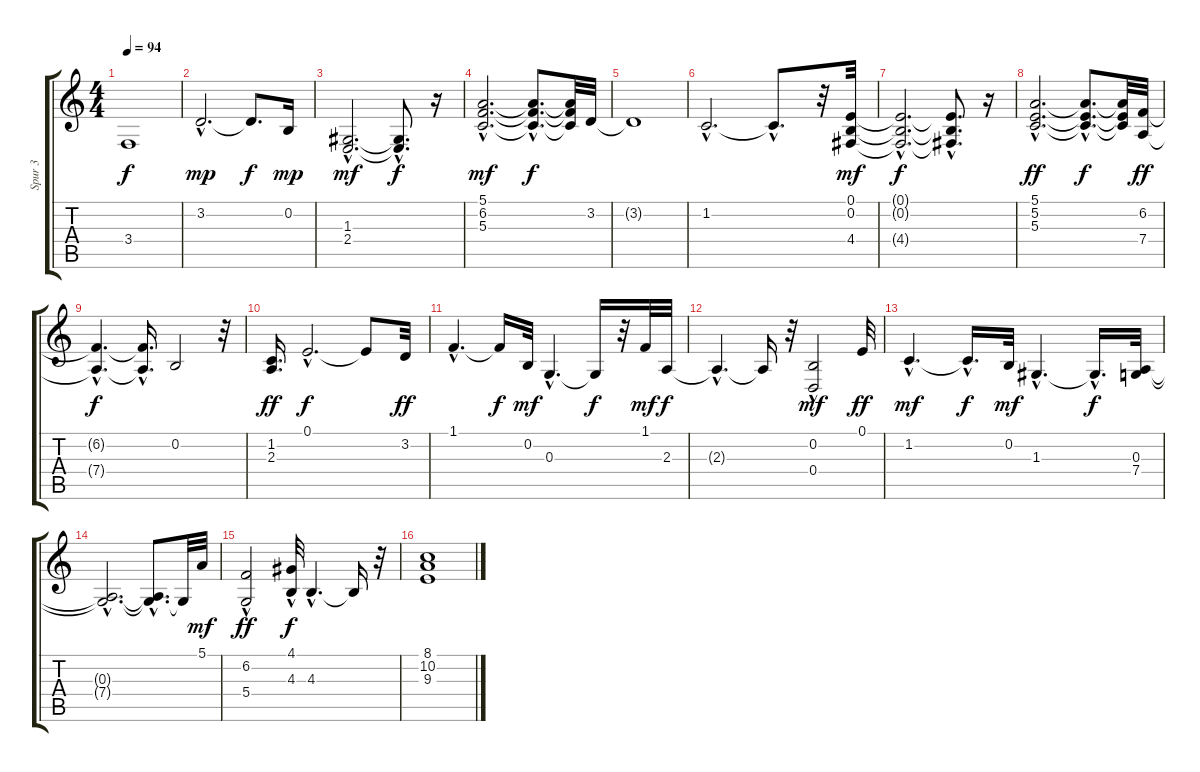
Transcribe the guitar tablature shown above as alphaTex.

\track ("Spur 3" "Spur 3") {instrument acousticgrandpiano}
\staff {score tabs}
\tuning (E4 B3 G3 D3 A2 E2) {hide}
\ts (4 4)
\tempo 94
\clef g2
\ks c
3.4.1{dy f} |
3.2{hac}.2{d dy mp} 3.2{t}.8{d dy f} 0.2.16{dy mp} |
(1.3{hac} 2.4{hac}).2{d dy mf} (1.3{hac t} 2.4{hac t}).8{d dy f} r.16 |
(5.1{hac} 6.2{hac} 5.3{hac}).2{d dy mf} (5.1{hac t} 6.2{hac t} 5.3{hac t}).8{d dy f} (5.1{t} 6.2{t} 5.3{t}).32 3.2.32 |
3.2{t}.1 |
1.2{hac}.2{d} 1.2{hac t}.8{d} r.32 (0.1 0.2 4.4).32{dy mf} |
(0.1{hac t} 0.2{hac t} 4.4{hac t}).2{d dy f} (0.1{hac t} 0.2{t} 4.4{hac t}).8{d} r.16 |
(5.1{hac} 5.2{hac} 5.3{hac}).2{d dy ff} (5.1{hac t} 5.2{hac t} 5.3{hac t}).8{d dy f} (5.1{t} 5.2{t} 5.3{t}).32 (6.2 7.4).32{dy ff} |
(6.2{hac t} 7.4{hac t}).4{d dy f} (6.2{hac t} 7.4{t}).16{d} 0.2.2 r.32 |
(1.2 2.3).16{d dy ff} 0.1{hac}.2{d dy f} 0.1{t}.8 3.2.32{dy ff} |
1.1{hac}.4{d} 1.1{t}.16{dy f} 0.2.32{dy mf} 0.3{hac}.4{d} 0.3{t}.16{dy f} r.32 1.1.32{dy mf} 2.3.32{dy f} |
2.3{hac t}.4{d} 2.3{t}.16 r.32 (0.2{hac} 0.4{hac}).2{dy mf} 0.1.32{dy ff} |
1.2{hac}.4{d dy mf} 1.2{hac t}.16{d dy f} 0.2.32{dy mf} 1.3{hac}.4{d} 1.3{hac t}.16{d dy f} (0.3 7.4).32 |
(0.3{hac t} 7.4{hac t}).2{d} (0.3{hac t} 7.4{hac t}).8{d} 0.3{t}.32 5.1.32{dy mf} |
(6.2 5.4{hac}).2{dy ff} (4.1{hac} 4.3{hac}).32{dy f} 4.3{hac}.4{d} 4.3{t}.16 r.32 |
(8.1 10.2 9.3).1
